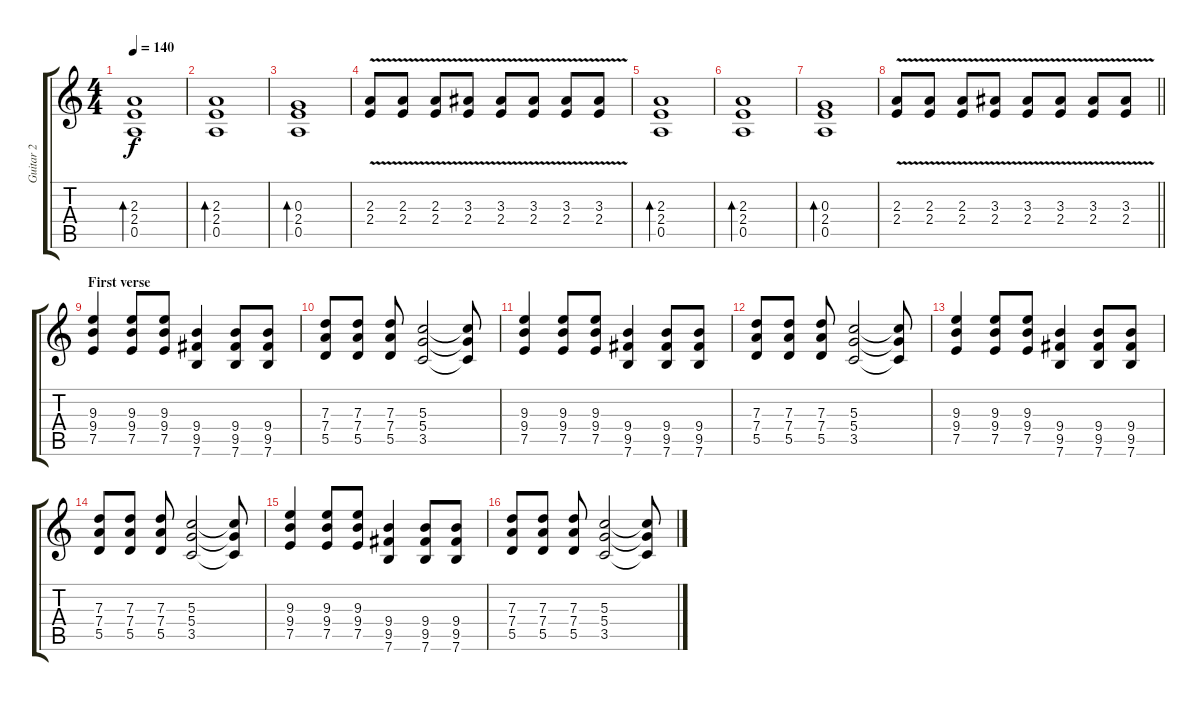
\track ("Guitar 2" "Guitar 2") {instrument distortionguitar}
\staff {score tabs}
\tuning (E4 B3 G3 D3 A2 E2) {hide}
\ts (4 4)
\tempo 140
\clef g2
\ks c
(2.3 2.4 0.5).1{bd 120 dy f} |
(2.3 2.4 0.5).1{bd 120} |
(0.3 2.4 0.5).1{bd 120} |
(2.3{v} 2.4).8 (2.3{v} 2.4).8 (2.3{v} 2.4).8 (3.3{v} 2.4).8 (3.3{v} 2.4).8 (3.3{v} 2.4).8 (3.3{v} 2.4).8 (3.3{v} 2.4).8 |
(2.3 2.4 0.5).1{bd 120} |
(2.3 2.4 0.5).1{bd 120} |
(0.3 2.4 0.5).1{bd 120} |
\barLineRight lightlight
(2.3{v} 2.4).8 (2.3{v} 2.4).8 (2.3{v} 2.4).8 (3.3{v} 2.4).8 (3.3{v} 2.4).8 (3.3{v} 2.4).8 (3.3{v} 2.4).8 (3.3{v} 2.4).8 |
\section ("" "First verse")
(9.3 9.4 7.5).4 (9.3 9.4 7.5).8 (9.3 9.4 7.5).8 (9.4 9.5 7.6).4 (9.4 9.5 7.6).8 (9.4 9.5 7.6).8 |
(7.3 7.4 5.5).8 (7.3 7.4 5.5).8 (7.3 7.4 5.5).8 (5.3 5.4 3.5).2 (5.3{t} 5.4{t} 3.5{t}).8 |
(9.3 9.4 7.5).4 (9.3 9.4 7.5).8 (9.3 9.4 7.5).8 (9.4 9.5 7.6).4 (9.4 9.5 7.6).8 (9.4 9.5 7.6).8 |
(7.3 7.4 5.5).8 (7.3 7.4 5.5).8 (7.3 7.4 5.5).8 (5.3 5.4 3.5).2 (5.3{t} 5.4{t} 3.5{t}).8 |
(9.3 9.4 7.5).4 (9.3 9.4 7.5).8 (9.3 9.4 7.5).8 (9.4 9.5 7.6).4 (9.4 9.5 7.6).8 (9.4 9.5 7.6).8 |
(7.3 7.4 5.5).8 (7.3 7.4 5.5).8 (7.3 7.4 5.5).8 (5.3 5.4 3.5).2 (5.3{t} 5.4{t} 3.5{t}).8 |
(9.3 9.4 7.5).4 (9.3 9.4 7.5).8 (9.3 9.4 7.5).8 (9.4 9.5 7.6).4 (9.4 9.5 7.6).8 (9.4 9.5 7.6).8 |
(7.3 7.4 5.5).8 (7.3 7.4 5.5).8 (7.3 7.4 5.5).8 (5.3 5.4 3.5).2 (5.3{t} 5.4{t} 3.5{t}).8
